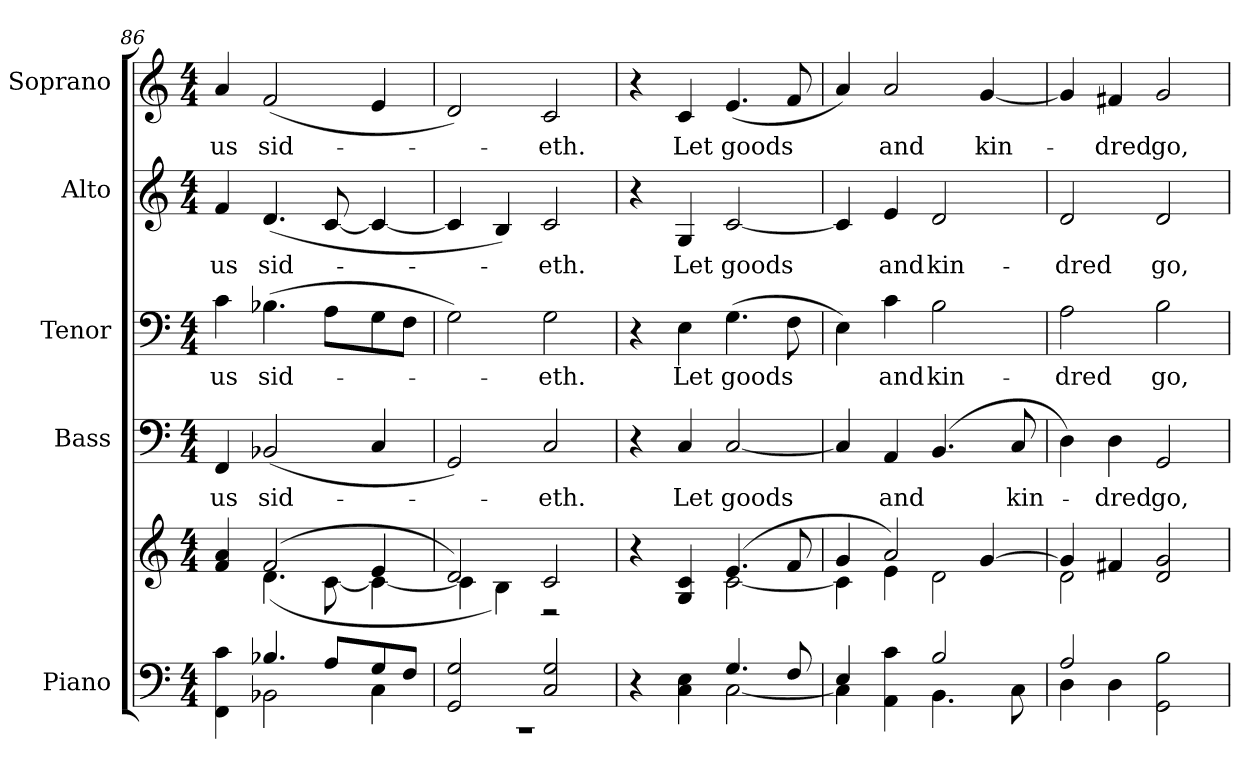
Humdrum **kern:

**kern	**kern	**kern	**text	**kern	**text	**kern	**text	**kern	**text
*part5	*part5	*part4	*part4	*part3	*part3	*part2	*part2	*part1	*part1
*staff6	*staff5	*staff4	*staff4	*staff3	*staff3	*staff2	*staff2	*staff1	*staff1
*I"Piano	*	*I"Bass	*	*I"Tenor	*	*I"Alto	*	*I"Soprano	*
*I'Pno.	*	*I'B.	*	*I'T.	*	*I'A.	*	*I'Pno.	*
!!LO:PB:g=z
*clefF4	*clefG2	*clefF4	*	*clefF4	*	*clefG2	*	*clefG2	*
*k[]	*k[]	*k[]	*	*k[]	*	*k[]	*	*k[]	*
*C:	*C:	*C:	*	*C:	*	*C:	*	*C:	*
*M4/4	*M4/4	*M4/4	*	*M4/4	*	*M4/4	*	*M4/4	*
=86	=86	=86	=86	=86	=86	=86	=86	=86	=86
*^	*^	*	*	*	*	*	*	*	*
!	!	!	!	!	!LO:LY:b:color=#000000	!	!	!	!	!	!
!	!	!	!	!	!	!	!LO:LY:b:color=#000000	!	!	!	!
!	!	!	!	!	!	!	!	!	!LO:LY:b:color=#000000	!	!
!	!	!	!	!	!	!	!	!	!	!	!LO:LY:b:color=#000000
4FFi\ 4ci	4ryy	4fi/ 4ai	4ryy	4FFi/	us	4ci\	us	4fi/	us	4ai/	us
!	!	!	!	!	!LO:LY:b:color=#000000	!	!	!	!	!	!
!	!	!	!	!	!	!	!LO:LY:b:color=#000000	!	!	!	!
!	!	!	!	!	!	!	!	!	!LO:LY:b:color=#000000	!	!
!	!	!	!	!	!	!	!	!	!	!	!LO:LY:b:color=#000000
4.B-Xi/	2BB-Xi\	(2fi/	(4.di\	(2BB-Xi/	sid-	(4.B-Xi\	sid-	(4.di/	sid-	(2fi/	sid-
8Ai/L	.	.	[<8ci\	.	.	8Ai\L	.	[<8ci/	.	.	.
8Gi/	4Ci\	4ei/	4ci\_<	4Ci/	.	8Gi\	.	4ci/_<	.	4ei/	.
8Fi/J	.	.	.	.	.	8Fi\J	.	.	.	.	.
=87	=87	=87	=87	=87	=87	=87	=87	=87	=87	=87	=87
2GGi/ 2Gi	1r	2di/)	4ci\]	2GGi/)	.	2Gi\)	.	4ci/]	.	2di/)	.
.	.	.	4Bi\)	.	.	.	.	4Bi/)	.	.	.
!	!	!	!	!	!LO:LY:b:color=#000000	!	!	!	!	!	!
!	!	!	!	!	!	!	!LO:LY:b:color=#000000	!	!	!	!
!	!	!	!	!	!	!	!	!	!LO:LY:b:color=#000000	!	!
!	!	!	!	!	!	!	!	!	!	!	!LO:LY:b:color=#000000
2Ci/ 2Gi	.	2ci/	2r	2Ci/	-eth.	2Gi\	-eth.	2ci/	-eth.	2ci/	-eth.
!!LO:PB:g=z
=88	=88	=88	=88	=88	=88	=88	=88	=88	=88	=88	=88
4r	2ryy	4r	2ryy	4r	.	4r	.	4r	.	4r	.
!	!	!	!	!	!LO:LY:b:color=#000000	!	!	!	!	!	!
!	!	!	!	!	!	!	!LO:LY:b:color=#000000	!	!	!	!
!	!	!	!	!	!	!	!	!	!LO:LY:b:color=#000000	!	!
!	!	!	!	!	!	!	!	!	!	!	!LO:LY:b:color=#000000
4Ci\ 4Ei	.	4Gi/ 4ci	.	4Ci/	Let	4Ei\	Let	4Gi/	Let	4ci/	Let
!	!	!	!	!	!LO:LY:b:color=#000000	!	!	!	!	!	!
!	!	!	!	!	!	!	!LO:LY:b:color=#000000	!	!	!	!
!	!	!	!	!	!	!	!	!	!LO:LY:b:color=#000000	!	!
!	!	!	!	!	!	!	!	!	!	!	!LO:LY:b:color=#000000
4.Gi/	[<2Ci\	(4.ei/	[<2ci\	[<2Ci/	goods	(4.Gi\	goods	[<2ci/	goods	(4.ei/	goods
8Fi/	.	8fi/	.	.	.	8Fi\	.	.	.	8fi/	.
=89	=89	=89	=89	=89	=89	=89	=89	=89	=89	=89	=89
4Ei/	4Ci\]	4gi/	4ci\]	4Ci/]	.	4Ei\)	.	4ci/]	.	4ai/)	.
!	!	!	!	!	!LO:LY:b:color=#000000	!	!	!	!	!	!
!	!	!	!	!	!	!	!LO:LY:b:color=#000000	!	!	!	!
!	!	!	!	!	!	!	!	!	!LO:LY:b:color=#000000	!	!
!	!	!	!	!	!	!	!	!	!	!	!LO:LY:b:color=#000000
4AAi\ 4ci	4ryy	2ai/)	4ei\	4AAi/	and	4ci\	and	4ei/	and	2ai/	and
!	!	!	!	!	!	!	!LO:LY:b:color=#000000	!	!	!	!
!	!	!	!	!	!	!	!	!	!LO:LY:b:color=#000000	!	!
2Bi/	4.BBi\	.	2di\	(4.BBi/	.	2Bi\	kin-	2di/	kin-	.	.
!	!	!	!	!	!	!	!	!	!	!	!LO:LY:b:color=#000000
.	.	[>4gi/	.	.	.	.	.	.	.	[<4gi/	kin-
!	!	!	!	!	!LO:LY:b:color=#000000	!	!	!	!	!	!
.	8Ci\	.	.	8Ci/	kin-	.	.	.	.	.	.
!!LO:PB:g=z
=90	=90	=90	=90	=90	=90	=90	=90	=90	=90	=90	=90
!	!	!	!	!	!	!	!LO:LY:b:color=#000000	!	!	!	!
!	!	!	!	!	!	!	!	!	!LO:LY:b:color=#000000	!	!
2Ai/	4Di\	4gi/]	2di\	4Di\)	.	2Ai\	-dred	2di/	-dred	4gi/]	.
!	!	!	!	!	!LO:LY:b:color=#000000	!	!	!	!	!	!
!	!	!	!	!	!	!	!	!	!	!	!LO:LY:b:color=#000000
.	4Di\	4f#Xi/	.	4Di\	-dred	.	.	.	.	4f#Xi/	-dred
!	!	!	!	!	!LO:LY:b:color=#000000	!	!	!	!	!	!
!	!	!	!	!	!	!	!LO:LY:b:color=#000000	!	!	!	!
!	!	!	!	!	!	!	!	!	!LO:LY:b:color=#000000	!	!
!	!	!	!	!	!	!	!	!	!	!	!LO:LY:b:color=#000000
2GGi\ 2Bi	2ryy	2di/ 2gi	2ryy	2GGi/	go,	2Bi\	go,	2di/	go,	2gi/	go,
*v	*v	*	*	*	*	*	*	*	*	*	*
*	*v	*v	*	*	*	*	*	*	*	*
=	=	=	=	=	=	=	=	=	=
*-	*-	*-	*-	*-	*-	*-	*-	*-	*-
